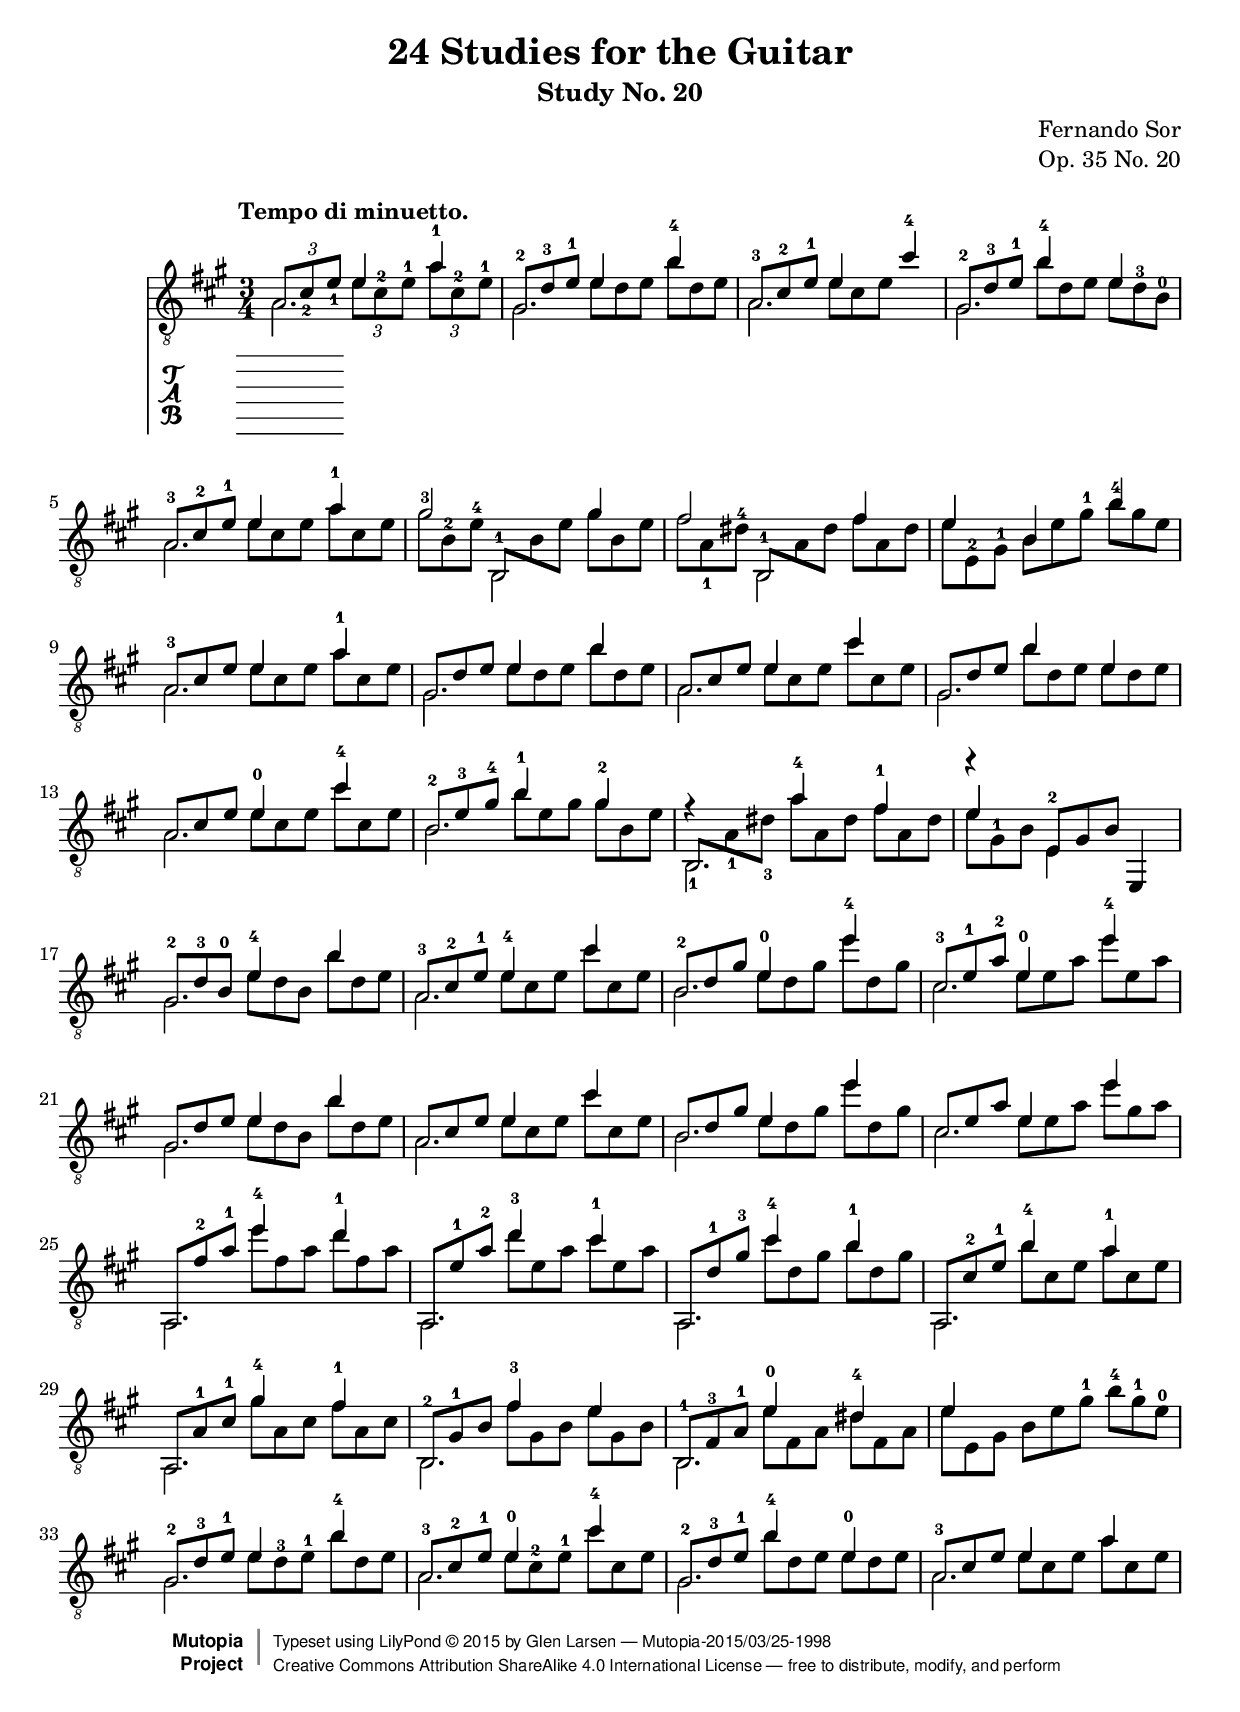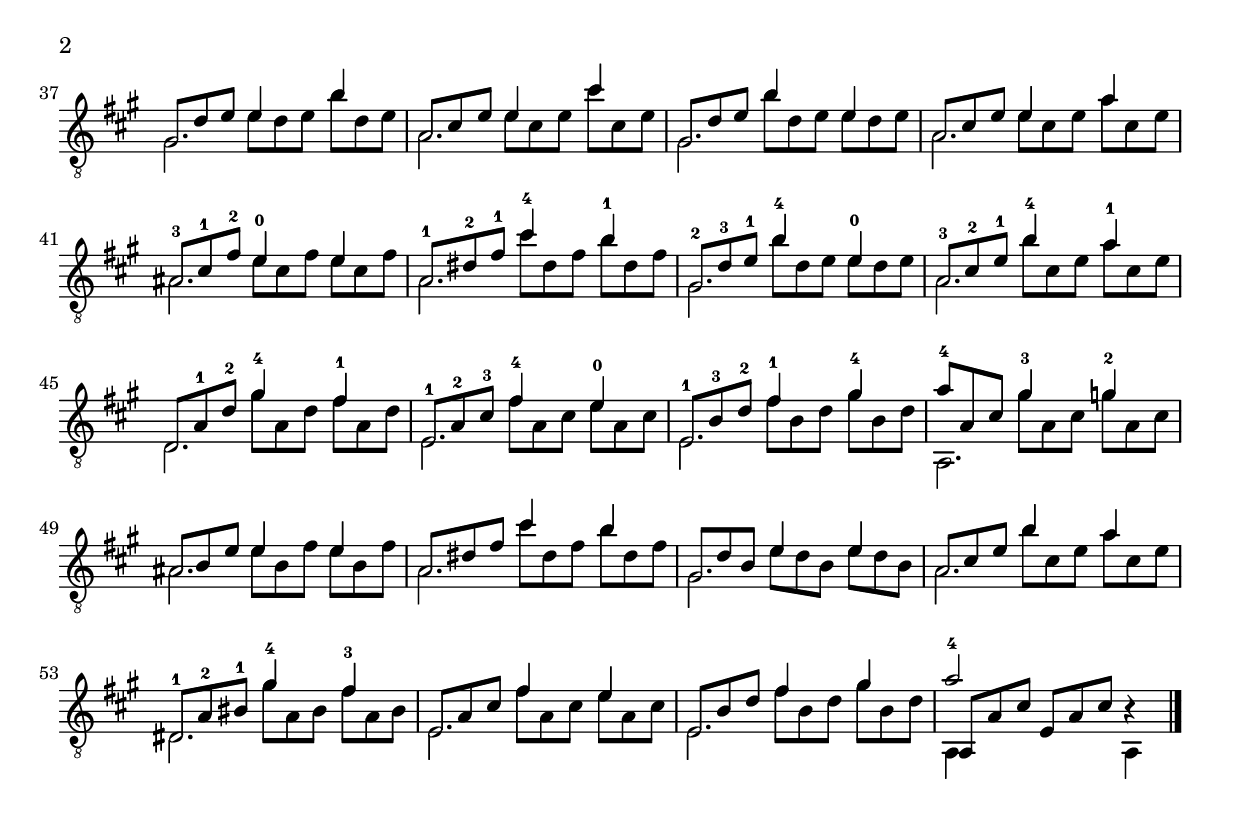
\version "2.19.17"
\header {
  title = "24 Studies for the Guitar"
  subtitle = "Study No. 20"
  composer = "Fernando Sor"
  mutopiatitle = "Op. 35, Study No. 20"
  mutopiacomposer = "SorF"
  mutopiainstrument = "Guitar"
  opus = "Op. 35 No. 20"
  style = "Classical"
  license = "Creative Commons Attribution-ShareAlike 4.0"
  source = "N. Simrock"
  % From Boije 481-2, enscribed "Bonn Chez N. Simrock"
  date = "1828"
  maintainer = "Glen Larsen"
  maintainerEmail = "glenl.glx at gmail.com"

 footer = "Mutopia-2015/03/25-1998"
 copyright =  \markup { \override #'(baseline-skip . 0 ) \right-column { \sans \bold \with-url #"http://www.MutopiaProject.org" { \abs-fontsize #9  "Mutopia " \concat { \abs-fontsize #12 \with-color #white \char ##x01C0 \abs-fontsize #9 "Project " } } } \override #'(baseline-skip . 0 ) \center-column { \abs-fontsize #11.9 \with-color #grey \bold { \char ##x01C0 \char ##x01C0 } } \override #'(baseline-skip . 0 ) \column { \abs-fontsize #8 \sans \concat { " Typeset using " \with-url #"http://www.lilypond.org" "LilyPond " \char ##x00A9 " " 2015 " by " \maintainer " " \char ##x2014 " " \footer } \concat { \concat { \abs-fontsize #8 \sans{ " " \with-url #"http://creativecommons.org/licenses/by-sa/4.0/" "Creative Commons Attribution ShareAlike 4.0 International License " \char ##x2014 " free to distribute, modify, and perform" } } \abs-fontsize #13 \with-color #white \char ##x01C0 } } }
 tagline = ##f
}

\paper {
  % add space between composer/opus markup and first staff
  markup-system-spacing #'padding = #3
  % add a little space between composer and opus
  markup-markup-spacing #'padding = #1.2
  top-margin = #8
  bottom-margin = #10
}

\layout {
  \context {
    \Voice
    \override StringNumber #'stencil = ##f
  }
  \context {
    \Staff
    \override Fingering #'staff-padding = #'()
    \override Fingering #'add-stem-support = ##t
    \mergeDifferentlyDottedOn
    \mergeDifferentlyHeadedOn
  }
  \context {
    \Dynamics
    \override DynamicTextSpanner #'style = #'none
  }
}

mbreak = { \break }

global = {
  \time 3/4
  \key a \major
}

upperVoice = \relative c' {
  \voiceOne
  \set fingeringOrientations = #'(up)
  \tempo "Tempo di minuetto."
  \tupletSpan 4

  \set TabStaff.minimumFret = #4
  \tuplet 3/2 { <a\4>8 <cis_2\3> <e_1\2> } e4 <a-1> |
  \override TupletBracket.bracket-visibility = ##f
  \omit TupletNumber
  \tuplet 3/2 { <gis,-2\4>8 <d'-3\3> <e-1\2> } e4 <b'-4> |
  \tuplet 3/2 { <a,-3\4>8 <cis-2> <e-1> } e4 <cis'-4> |
  \tuplet 3/2 { <gis,-2>8 <d'-3> <e-1> } <b'-4>4 e, |
  \mbreak

  \tuplet 3/2 { <a,-3>8 <cis-2> <e-1> } e4 <a-1> |
  gis2 gis4 |
  fis2 fis4 |
  e4 b b' |
  \mbreak

  \tuplet 3/2 { <a,-3>8 cis e } e4 <a-1> |
  \tuplet 3/2 { gis,8 d' e } e4 b' |
  \tuplet 3/2 { a,8 cis e } e4 cis' |
  \tuplet 3/2 { gis,8 d' e } b'4 e, |
  \mbreak

  \tuplet 3/2 { a,8 cis e } <e-0>4 <cis'-4> |
  \tuplet 3/2 { <b,-2>8 <e-3> <gis-4> } <b-1>4 <gis-2> |
  r4 <a-4> <fis-1> |
  e4 \tuplet 3/2 { <e,-2>8 gis b } <e,,\6>4 |
  \mbreak

  \tuplet 3/2 { <gis'-2>8 <d'-3> <b-0> } <e-4>4 b' |
  \tuplet 3/2 { <a,-3>8 <cis-2> <e-1> } <e-4>4 cis' |
  \tuplet 3/2 { <b,-2>8 d gis } <e-0>4 <e'-4> |
  \tuplet 3/2 { <cis,-3>8 <e-1> <a-2> } <e-0>4 <e'-4> |
  \mbreak

  \tuplet 3/2 { gis,,8 d' e } e4 b' |
  \tuplet 3/2 { a,8 cis e } e4 cis' |
  \tuplet 3/2 { b,8 d gis } e4 e' |
  \tuplet 3/2 { cis,8 e a } e4 e' |
  \mbreak

  \tuplet 3/2 { a,,,8 <fis''-2> <a-1> } <e'-4>4 <d-1> |
  \tuplet 3/2 { a,,8 <e''-1> <a-2> } <d-3>4 <cis-1> |
  \tuplet 3/2 { a,,8 <d'-1> <gis-3> } <cis-4>4 <b-1> |
  \tuplet 3/2 { a,,8 <cis'-2> <e-1> } <b'-4>4 <a-1> |
  \mbreak

  \tuplet 3/2 { a,,8 <a'-1> <cis-1> } <gis'-4>4 <fis-1> |
  \tuplet 3/2 { <b,,-2>8 <gis'-1> b } <fis'-3>4 e |
  \tuplet 3/2 { <b,-1>8 <fis'-3> <a-1> } <e'-0>4 <dis-4> |
  e4 s2 |
  \mbreak

  \tuplet 3/2 { <gis,-2>8 <d'-3> <e-1> } e4 <b'-4> |
  \tuplet 3/2 { <a,-3>8 <cis-2> <e-1> } <e-0>4 <cis'-4> |
  \tuplet 3/2 { <gis,-2>8 <d'-3> <e-1> } <b'-4>4 <e,-0> |
  \tuplet 3/2 { <a,-3>8 cis e } e4 a |
  \mbreak

  \tuplet 3/2 { gis,8 d' e } e4 b' |
  \tuplet 3/2 { a,8 cis e } e4 cis' |
  \tuplet 3/2 { gis,8 d' e } b'4 e, |
  \tuplet 3/2 { a,8 cis e } e4 a |
  \mbreak

  \tuplet 3/2 { <ais,-3>8 <cis-1> <fis-2> } <e-0>4 e |
  \tuplet 3/2 { <a,-1>8 <dis-2> <fis-1> } <cis'-4>4 <b-1> |
  \tuplet 3/2 { <gis,-2>8 <d'-3> <e-1> } <b'-4>4 <e,-0> |
  \tuplet 3/2 { <a,-3>8 <cis-2> <e-1> } <b'-4>4 <a-1> |
  \mbreak

  \tuplet 3/2 { d,,8 <a'-1> <d-2> } <gis-4>4 <fis-1>  |
  \tuplet 3/2 { <e,-1>8 <a-2> <cis-3> } <fis-4>4 <e-0> |
  \tuplet 3/2 { <e,-1>8 <b'-3> <d-2> } <fis-1>4 <gis-4> |
  \tuplet 3/2 { <a-4>8 a, cis } <gis'-3>4 <g-2> |
  \mbreak

  \tuplet 3/2 { ais,8 b e } e4 e |
  \tuplet 3/2 { a,8 dis fis } cis'4 b |
  \tuplet 3/2 { gis,8 d' b } e4 e |
  \tuplet 3/2 { a,8 cis e } b'4 a |
  \mbreak

  \tuplet 3/2 { <dis,,-1>8 <a'-2> <bis-1> } <gis'-4>4 <fis-3> |
  \tuplet 3/2 { e,8 a cis } fis4 e |
  \tuplet 3/2 { e,8 b' d } fis4 gis |
  <a-4>2 s4 |
  
  \bar "|."
}

lowerVoice = \relative c' {
  \set fingeringOrientations = #'(up)
  \voiceTwo
  \tupletSpan 4
  s4 \tuplet 3/2 { <e\2>8 <cis-2\3> <e-1\2> a <cis,-2\3> <e-1\2> } |
  \override TupletBracket.bracket-visibility = ##f
  \omit TupletNumber
  s4 \tuplet 3/2 { e8 d e b' d, e } |
  s4 \tuplet 3/2 { e8 cis e } s4 |
  s4 \tuplet 3/2 { b'8 d, e e <d-3> <b-0> } |

  s4 \tuplet 3/2 { e8 cis e a cis, e } |
  \tuplet 3/2 { <gis-3>8 <b,-2> <e-4> \once\override Beam #'positions = #'(-1 . -3) \once\stemUp <b,-1> b' e gis b, e }  |
  \tuplet 3/2 { fis8 <a,_1> <dis-4> \once\override Beam #'positions = #'(-1 . -3) \once\stemUp <b,-1> a' dis fis a, dis } |
  \tuplet 3/2 { e8 <e,-2> <gis-1> b e <gis-1> <b-4> gis e } |

  s4 \tuplet 3/2 { e8 cis e a cis, e } |
  s4 \tuplet 3/2 { e8 d e b' d, e } |
  s4 \tuplet 3/2 { e8 cis e cis' cis, e } |
  s4 \tuplet 3/2 { b'8 d, e e d e } |

  s4 \tuplet 3/2 { e8 cis e cis' cis, e } |
  s4 \tuplet 3/2 { b'8 e, gis gis b, e } |
  \tuplet 3/2 { \once\override Beam #'positions = #'(-1 . -3) \once\stemUp <b,_1>8 <a'_1> <dis_3> a' a, dis fis a, dis } |
  \tuplet 3/2 { e8 <gis,-1> b } s2 |

  s4 \tuplet 3/2 { e8 d b b' d, e } |
  s4 \tuplet 3/2 { e8 cis e cis' cis, e } |
  s4 \tuplet 3/2 { e8 d gis e' d, gis } |
  s4 \tuplet 3/2 { e8 e a e' e, a } |

  s4 \tuplet 3/2 { e8 d b b' d, e } |
  s4 \tuplet 3/2 { e8 cis e cis' cis, e } |
  s4 \tuplet 3/2 { e8 d gis e' d, gis } |
  s4 \tuplet 3/2 { e8 e a e' gis, a } |

  s4 \tuplet 3/2 { e'8 fis, a d fis, a } |
  s4 \tuplet 3/2 { d8 e, a cis e, a } |
  s4 \tuplet 3/2 { cis8 d, gis b d, gis } |
  s4 \tuplet 3/2 { b8 cis, e a cis, e } |

  s4 \tuplet 3/2 { gis8 a, cis fis a, cis } |
  s4 \tuplet 3/2 { fis8 gis, b e gis, b } |
  s4 \tuplet 3/2 { e8 fis, a dis fis, a } |
  \tuplet 3/2 { e'8 e, gis b e <gis-1> <b-4> <gis-1> <e-0> } |

  s4 \tuplet 3/2 { e8 <d-3> <e-1> b' d, e } |
  s4 \tuplet 3/2 { e8 <cis-2> <e-1> cis' cis, e } |
  s4 \tuplet 3/2 { b'8 d, e e d e } |
  s4 \tuplet 3/2 { e8 cis e a cis, e } |

  s4 \tuplet 3/2 { e8 d e b' d, e } |
  s4 \tuplet 3/2 { e8 cis e cis' cis, e } |
  s4 \tuplet 3/2 { b'8 d, e e d e } |
  s4 \tuplet 3/2 { e8 cis e a cis, e } |

  s4 \tuplet 3/2 { e8 cis fis e cis fis } |
  s4 \tuplet 3/2 { cis'8 dis, fis b dis, fis } |
  s4 \tuplet 3/2 { b8 d, e e d e } |
  s4 \tuplet 3/2 { b'8 cis, e a cis, e } |

  s4 \tuplet 3/2 { gis8 a, d fis a, d } |
  s4 \tuplet 3/2 { fis8 a, cis e a, cis } |
  s4 \tuplet 3/2 { fis8 b, d gis b, d } |
  s4 \tuplet 3/2 { gis8 a, cis g' a, cis } |

  s4 \tuplet 3/2 { e8 b fis' e b fis' } |
  s4 \tuplet 3/2 { cis'8 dis, fis b dis, fis } |
  s4 \tuplet 3/2 { e8 d b e d b } |
  s4 \tuplet 3/2 { b'8 cis, e a cis, e } |

  s4 \tuplet 3/2 { gis8 a, bis fis' a, bis } |
  s4 \tuplet 3/2 { fis'8 a, cis e a, cis } |
  s4 \tuplet 3/2 { fis8 b, d gis b, d } |
  \tuplet 3/2 { \stemUp a,8 a' cis e, a cis } b4\rest |
}

middleVoice = \relative c' {
  \voiceThree
  \stemDown
  \repeat unfold 2 { <a\4>2. | <gis\4>2. | }

  a2. |
  s4 b,2 |
  s4 b2 |
  s2. |

  a'2. |
  gis2. |
  a2. |
  gis2. |

  a2. |
  b2. |
  b,2. |
  r4 e s |

  gis2. |
  a2. |
  b2. |
  cis2. |

  gis2. |
  a2. |
  b2. |
  cis2. |

  \repeat unfold 4 { a,2. } |

  a2. |
  b2. |
  b2. |
  s2. |

  \repeat unfold 2 { gis'2. | a2. | }

  \repeat unfold 2 { gis2. | a2. | }

  ais2. |
  a2. |
  gis2. |
  a2. |

  d,2. |
  e2. |
  e2. |
  a,2. |

  ais'2. |
  a2. |
  gis2. |
  a2. |

  dis,2. |
  e2. |
  e2. |
  a,4 s a |
}


\score {
  <<
    \new Staff = "Guitar"
    <<
      \set Staff.midiInstrument = #"acoustic guitar (nylon)"
      \global
      \clef "treble_8"
      \context Voice = "upperVoice" \upperVoice
      \context Voice = "lowerVoice" \lowerVoice
      \context Voice = "middleVoice" \middleVoice
    >>
%{
    % tabs are not completely developed
    \new TabStaff = "Guitar tabs" \with {
      restrainOpenStrings = ##t
    } <<
      \clef "moderntab"
      \global
      \context TabVoice = "upperVoice" \upperVoice
      \context TabVoice = "lowerVoice" \lowerVoice
      \context TabVoice = "middleVoice" \middleVoice
    >>
%}
  >>
  \layout {}
  \midi {
    \tempo 4 = 110
  }
}
